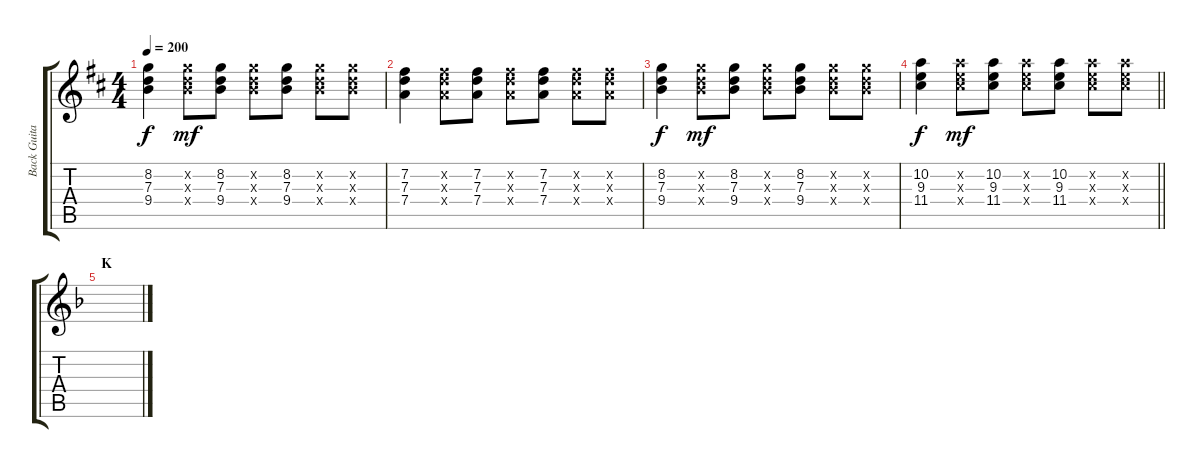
\track ("Back Guitar(Right ch.)" "Back Guita") {instrument distortionguitar}
\staff {score tabs}
\tuning (E4 B3 G3 D3 A2 E2) {hide}
\ts (4 4)
\tempo 200
\clef g2
\ks d
(8.2 7.3 9.4).4{dy f} (8.2{x} 7.3{x} 9.4{x}).8{dy mf} (8.2 7.3 9.4).8 (8.2{x} 7.3{x} 9.4{x}).8 (8.2 7.3 9.4).8 (8.2{x} 7.3{x} 9.4{x}).8 (8.2{x} 7.3{x} 9.4{x}).8 |
(7.2 7.3 7.4).4 (7.2{x} 7.3{x} 7.4{x}).8 (7.2 7.3 7.4).8 (7.2{x} 7.3{x} 7.4{x}).8 (7.2 7.3 7.4).8 (7.2{x} 7.3{x} 7.4{x}).8 (7.2{x} 7.3{x} 7.4{x}).8 |
(8.2 7.3 9.4).4{dy f} (8.2{x} 7.3{x} 9.4{x}).8{dy mf} (8.2 7.3 9.4).8 (8.2{x} 7.3{x} 9.4{x}).8 (8.2 7.3 9.4).8 (8.2{x} 7.3{x} 9.4{x}).8 (8.2{x} 7.3{x} 9.4{x}).8 |
\barLineRight lightlight
(10.2 9.3 11.4).4{dy f} (10.2{x} 9.3{x} 11.4{x}).8{dy mf} (10.2 9.3 11.4).8 (10.2{x} 9.3{x} 11.4{x}).8 (10.2 9.3 11.4).8 (10.2{x} 9.3{x} 11.4{x}).8 (10.2{x} 9.3{x} 11.4{x}).8 |
\section ("" "K")
\ks dminor
